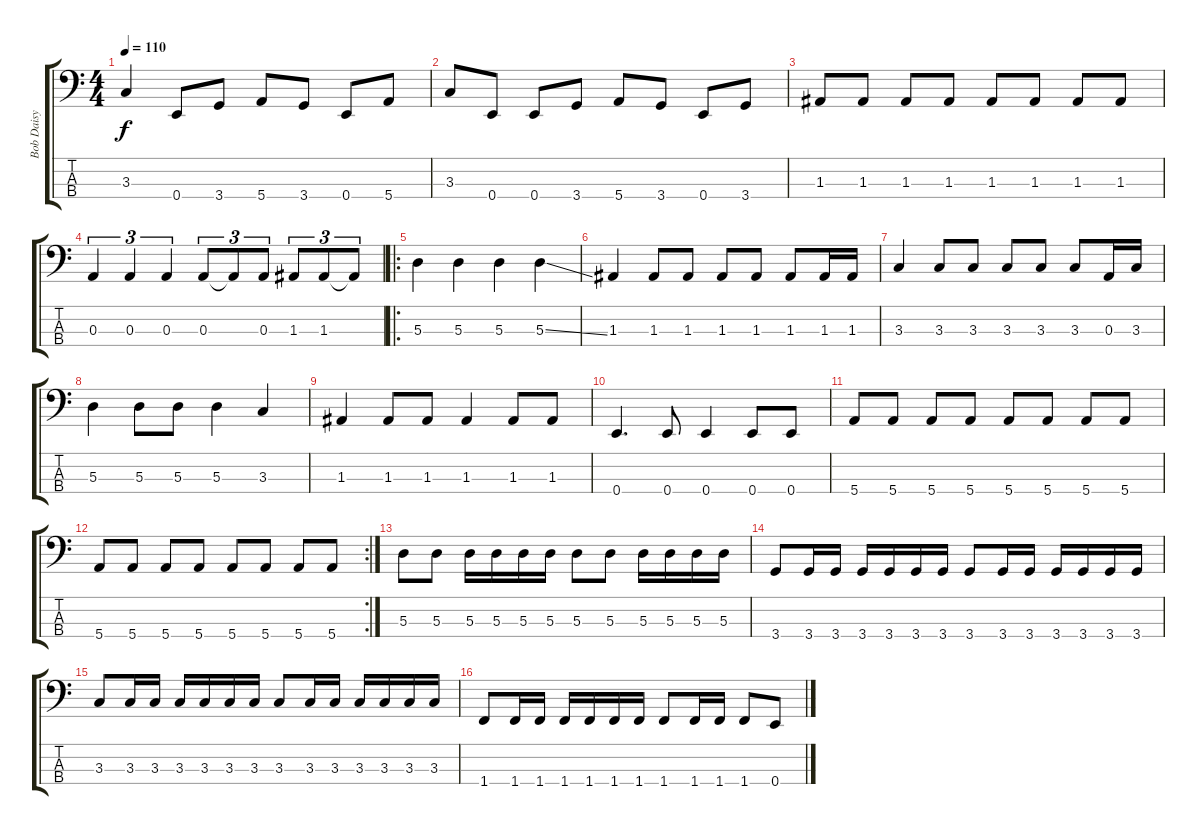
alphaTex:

\track ("Bob Daisy" "Bob Daisy") {instrument electricbassfinger}
\staff {score tabs}
\tuning (G2 D2 A1 E1) {hide}
\ts (4 4)
\tempo 110
\clef f4
\ks c
3.3.4{dy f} 0.4.8 3.4.8 5.4.8 3.4.8 0.4.8 5.4.8 |
3.3.8 0.4.8 0.4.8 3.4.8 5.4.8 3.4.8 0.4.8 3.4.8 |
1.3.8 1.3.8 1.3.8 1.3.8 1.3.8 1.3.8 1.3.8 1.3.8 |
0.3.4{tu (3 2)} 0.3.4{tu (3 2)} 0.3.4{tu (3 2)} 0.3.8{tu (3 2)} 0.3{t}.8{tu (3 2)} 0.3.8{tu (3 2)} 1.3.8{tu (3 2)} 1.3.8{tu (3 2)} 1.3{t}.8{tu (3 2)} |
\ro
5.3.4 5.3.4 5.3.4 5.3{ss}.4 |
1.3.4 1.3.8 1.3.8 1.3.8 1.3.8 1.3.8 1.3.16 1.3.16 |
3.3.4 3.3.8 3.3.8 3.3.8 3.3.8 3.3.8 0.3.16 3.3.16 |
5.3.4 5.3.8 5.3.8 5.3.4 3.3.4 |
1.3.4 1.3.8 1.3.8 1.3.4 1.3.8 1.3.8 |
0.4.4{d} 0.4.8 0.4.4 0.4.8 0.4.8 |
5.4.8 5.4.8 5.4.8 5.4.8 5.4.8 5.4.8 5.4.8 5.4.8 |
\rc 2
5.4.8 5.4.8 5.4.8 5.4.8 5.4.8 5.4.8 5.4.8 5.4.8 |
5.3.8 5.3.8 5.3.16 5.3.16 5.3.16 5.3.16 5.3.8 5.3.8 5.3.16 5.3.16 5.3.16 5.3.16 |
3.4.8 3.4.16 3.4.16 3.4.16 3.4.16 3.4.16 3.4.16 3.4.8 3.4.16 3.4.16 3.4.16 3.4.16 3.4.16 3.4.16 |
3.3.8 3.3.16 3.3.16 3.3.16 3.3.16 3.3.16 3.3.16 3.3.8 3.3.16 3.3.16 3.3.16 3.3.16 3.3.16 3.3.16 |
1.4.8 1.4.16 1.4.16 1.4.16 1.4.16 1.4.16 1.4.16 1.4.8 1.4.16 1.4.16 1.4.8 0.4.8
